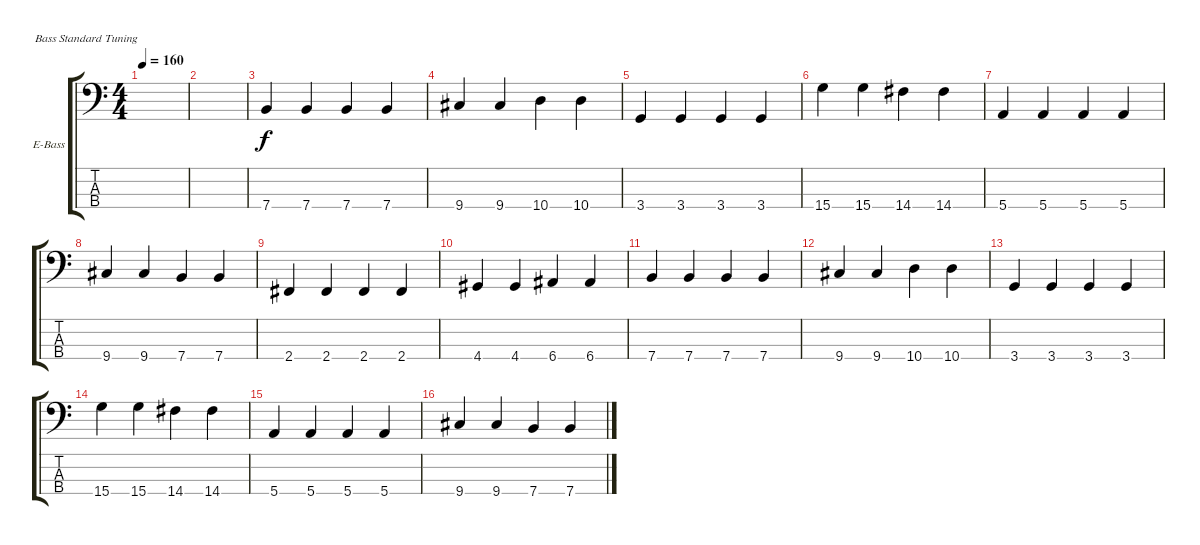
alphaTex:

\defaultSystemsLayout 4
\bracketExtendMode groupsimilarinstruments
\firstSystemTrackNameOrientation horizontal
\otherSystemsTrackNameOrientation horizontal
\track ("Bass" "E-Bass") {instrument electricbassfinger}
\staff {score tabs}
\tuning (G2 D2 A1 E1)
\ts (4 4)
\tempo 160
\clef f4
\ks c
|
|
7.4.4 7.4.4 7.4.4 7.4.4 |
9.4.4 9.4.4 10.4.4 10.4.4 |
3.4.4 3.4.4 3.4.4 3.4.4 |
15.4.4 15.4.4 14.4.4 14.4.4 |
5.4.4 5.4.4 5.4.4 5.4.4 |
9.4.4 9.4.4 7.4.4 7.4.4 |
2.4.4 2.4.4 2.4.4 2.4.4 |
4.4.4 4.4.4 6.4.4 6.4.4 |
7.4.4 7.4.4 7.4.4 7.4.4 |
9.4.4 9.4.4 10.4.4 10.4.4 |
3.4.4 3.4.4 3.4.4 3.4.4 |
15.4.4 15.4.4 14.4.4 14.4.4 |
5.4.4 5.4.4 5.4.4 5.4.4 |
9.4.4 9.4.4 7.4.4 7.4.4
